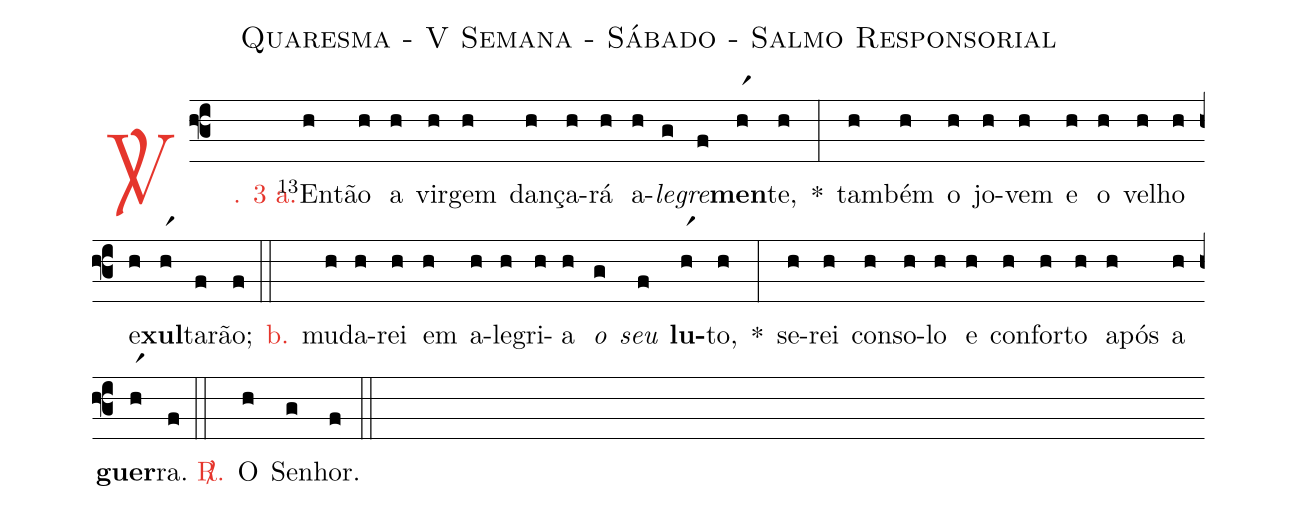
name: Quaresma - V Semana - Sábado - Salmo Responsorial;
%%
(f3)

<c><sp>V/</sp>. 3 a.</c>() <v>\VSup{13}</v>En(h)tão(h) a(h) vir(h)gem(h) dan(h)ça(h)rá(h) a(h)<i>le</i>(g)<i>gre</i>(f)<b>men</b>(hr1)te,(h) *(:)
tam(h)bém(h) o(h) jo(h)vem(h) e(h) o(h) ve(h)lho(h) e(h)<b>xul</b>(hr1)ta(f)rão;(f)

(::)

<nlba><c>b.</c>() mu</nlba>(h)da(h)rei(h) em(h) a(h)le(h)gri(h)a(h) <i>o</i>(g) <i>seu</i>(f) <b>lu</b>(hr1)to,(h) *(:)
se(h)rei(h) con(h)so(h)lo(h) e(h) con(h)for(h)to(h) após(h) a(h) <b>guer</b>(hr1)ra.(f)

(::)

<nlba><c><sp>R/</sp>.</c>() O</nlba>(h) Se(g)nhor.(f)

(::)
